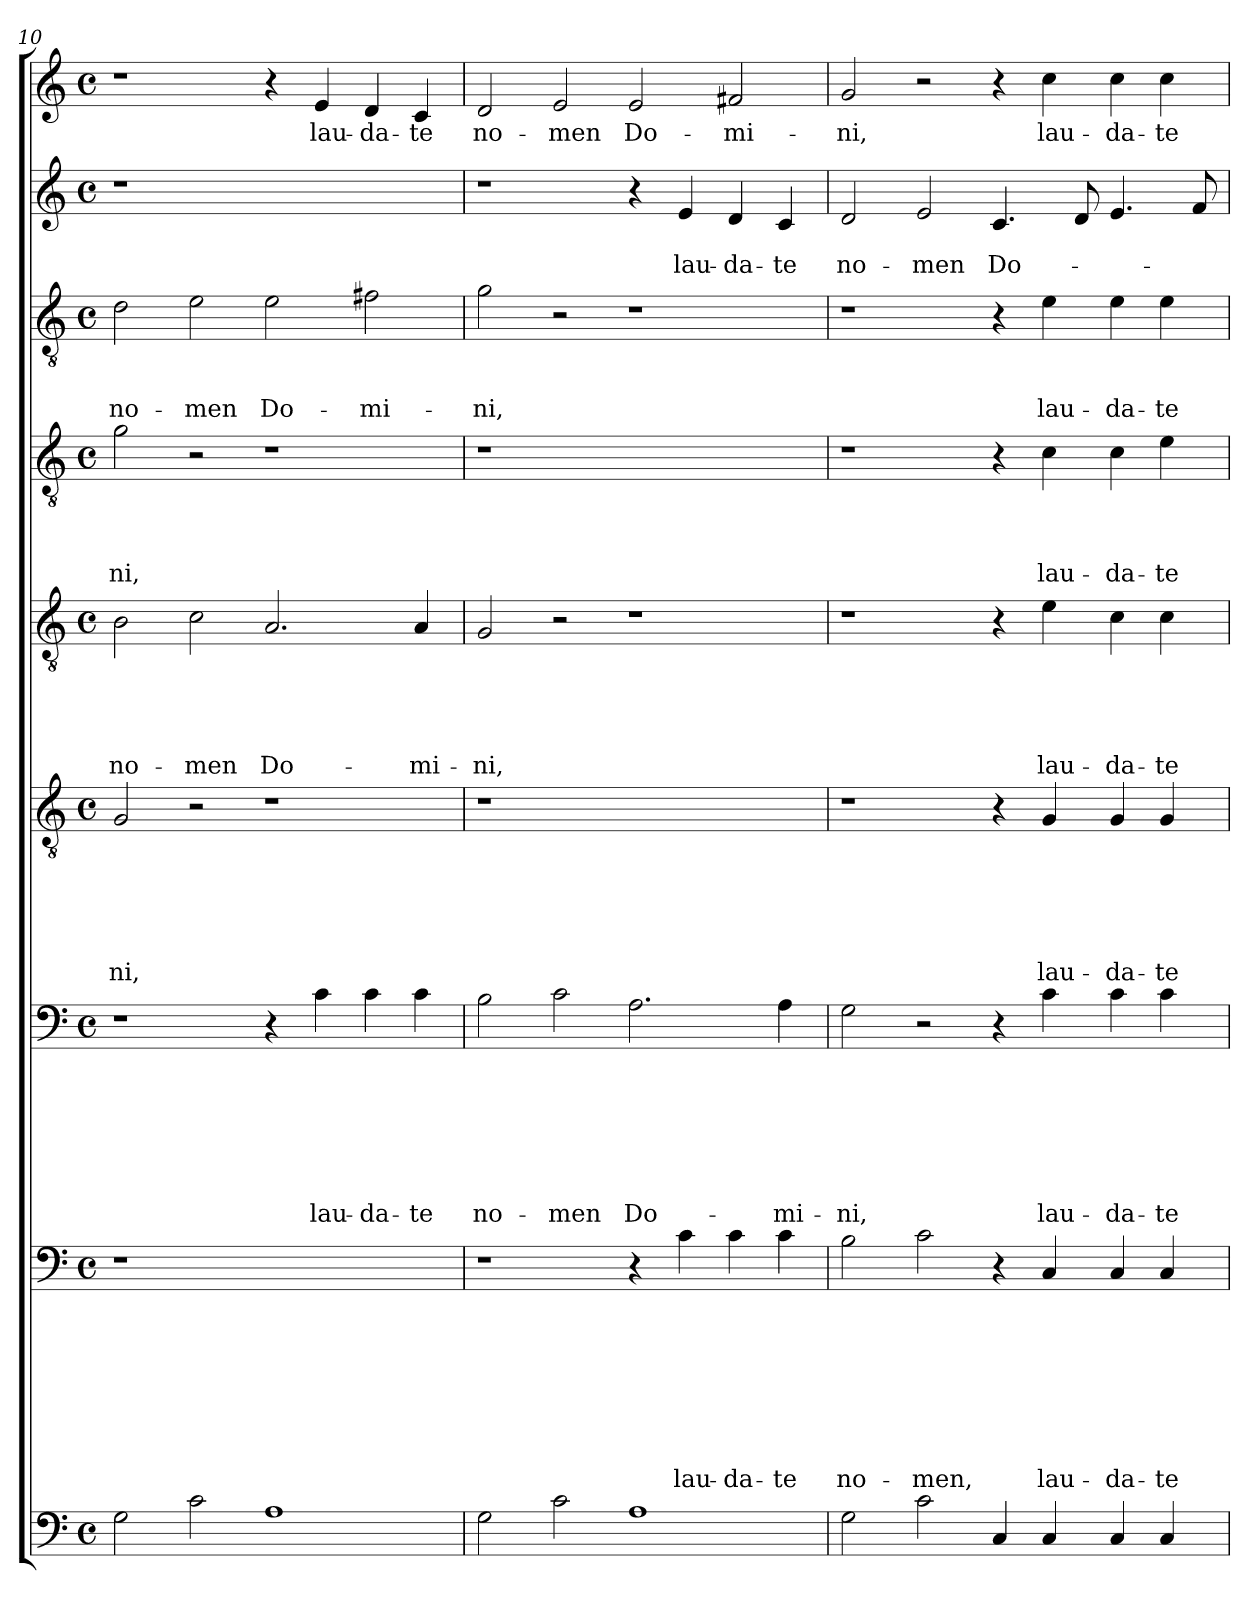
**kern	**kern	**text	**text	**text	**text	**text	**text	**text	**text	**kern	**text	**text	**text	**text	**text	**text	**text	**kern	**text	**text	**text	**text	**text	**text	**kern	**text	**text	**text	**text	**text	**kern	**text	**text	**text	**text	**kern	**text	**text	**text	**kern	**text	**text	**kern	**text
*part9	*part8	*part8	*part8	*part8	*part8	*part8	*part8	*part8	*part8	*part7	*part7	*part7	*part7	*part7	*part7	*part7	*part7	*part6	*part6	*part6	*part6	*part6	*part6	*part6	*part5	*part5	*part5	*part5	*part5	*part5	*part4	*part4	*part4	*part4	*part4	*part3	*part3	*part3	*part3	*part2	*part2	*part2	*part1	*part1
*staff9	*staff8	*staff8	*staff8	*staff8	*staff8	*staff8	*staff8	*staff8	*staff8	*staff7	*staff7	*staff7	*staff7	*staff7	*staff7	*staff7	*staff7	*staff6	*staff6	*staff6	*staff6	*staff6	*staff6	*staff6	*staff5	*staff5	*staff5	*staff5	*staff5	*staff5	*staff4	*staff4	*staff4	*staff4	*staff4	*staff3	*staff3	*staff3	*staff3	*staff2	*staff2	*staff2	*staff1	*staff1
*clefF4	*clefF4	*	*	*	*	*	*	*	*	*clefF4	*	*	*	*	*	*	*	*clefGv2	*	*	*	*	*	*	*clefGv2	*	*	*	*	*	*clefGv2	*	*	*	*	*clefGv2	*	*	*	*clefG2	*	*	*clefG2	*
*k[]	*k[]	*	*	*	*	*	*	*	*	*k[]	*	*	*	*	*	*	*	*k[]	*	*	*	*	*	*	*k[]	*	*	*	*	*	*k[]	*	*	*	*	*k[]	*	*	*	*k[]	*	*	*k[]	*
*C:	*C:	*	*	*	*	*	*	*	*	*C:	*	*	*	*	*	*	*	*C:	*	*	*	*	*	*	*C:	*	*	*	*	*	*C:	*	*	*	*	*C:	*	*	*	*C:	*	*	*C:	*
*M4/4	*M4/4	*	*	*	*	*	*	*	*	*M4/4	*	*	*	*	*	*	*	*M4/4	*	*	*	*	*	*	*M4/4	*	*	*	*	*	*M4/4	*	*	*	*	*M4/4	*	*	*	*M4/4	*	*	*M4/4	*
*met(c)	*met(c)	*	*	*	*	*	*	*	*	*met(c)	*	*	*	*	*	*	*	*met(c)	*	*	*	*	*	*	*met(c)	*	*	*	*	*	*met(c)	*	*	*	*	*met(c)	*	*	*	*met(c)	*	*	*met(c)	*
=10	=10	=10	=10	=10	=10	=10	=10	=10	=10	=10	=10	=10	=10	=10	=10	=10	=10	=10	=10	=10	=10	=10	=10	=10	=10	=10	=10	=10	=10	=10	=10	=10	=10	=10	=10	=10	=10	=10	=10	=10	=10	=10	=10	=10
2G\	1r	.	.	.	.	.	.	.	.	1r	.	.	.	.	.	.	.	2G/	.	.	.	.	.	-ni,	2B\	.	.	.	.	no-	2g\	.	.	.	-ni,	2d\	.	.	no-	1r	.	.	1r	.
2c\	.	.	.	.	.	.	.	.	.	.	.	.	.	.	.	.	.	2r	.	.	.	.	.	.	2c\	.	.	.	.	-men	2r	.	.	.	.	2e\	.	.	-men	.	.	.	.	.
1A	1ryy	.	.	.	.	.	.	.	.	4r	.	.	.	.	.	.	.	1r	.	.	.	.	.	.	2.A/	.	.	.	.	Do-	1r	.	.	.	.	2e\	.	.	Do-	1ryy	.	.	4r	.
.	.	.	.	.	.	.	.	.	.	4c\	.	.	.	.	.	.	lau-	.	.	.	.	.	.	.	.	.	.	.	.	.	.	.	.	.	.	.	.	.	.	.	.	.	4e/	lau-
.	.	.	.	.	.	.	.	.	.	4c\	.	.	.	.	.	.	-da-	.	.	.	.	.	.	.	.	.	.	.	.	.	.	.	.	.	.	2f#X\	.	.	-mi-	.	.	.	4d/	-da-
.	.	.	.	.	.	.	.	.	.	4c\	.	.	.	.	.	.	-te	.	.	.	.	.	.	.	4A/	.	.	.	.	-mi-	.	.	.	.	.	.	.	.	.	.	.	.	4c/	-te
=11	=11	=11	=11	=11	=11	=11	=11	=11	=11	=11	=11	=11	=11	=11	=11	=11	=11	=11	=11	=11	=11	=11	=11	=11	=11	=11	=11	=11	=11	=11	=11	=11	=11	=11	=11	=11	=11	=11	=11	=11	=11	=11	=11	=11
2G\	1r	.	.	.	.	.	.	.	.	2B\	.	.	.	.	.	.	no-	1r	.	.	.	.	.	.	2G/	.	.	.	.	-ni,	1r	.	.	.	.	2g\	.	.	-ni,	1r	.	.	2d/	no-
2c\	.	.	.	.	.	.	.	.	.	2c\	.	.	.	.	.	.	-men	.	.	.	.	.	.	.	2r	.	.	.	.	.	.	.	.	.	.	2r	.	.	.	.	.	.	2e/	-men
1A	4r	.	.	.	.	.	.	.	.	2.A\	.	.	.	.	.	.	Do-	1ryy	.	.	.	.	.	.	1r	.	.	.	.	.	1ryy	.	.	.	.	1r	.	.	.	4r	.	.	2e/	Do-
.	4c\	.	.	.	.	.	.	.	lau-	.	.	.	.	.	.	.	.	.	.	.	.	.	.	.	.	.	.	.	.	.	.	.	.	.	.	.	.	.	.	4e/	.	lau-	.	.
.	4c\	.	.	.	.	.	.	.	-da-	.	.	.	.	.	.	.	.	.	.	.	.	.	.	.	.	.	.	.	.	.	.	.	.	.	.	.	.	.	.	4d/	.	-da-	2f#X/	-mi-
.	4c\	.	.	.	.	.	.	.	-te	4A\	.	.	.	.	.	.	-mi-	.	.	.	.	.	.	.	.	.	.	.	.	.	.	.	.	.	.	.	.	.	.	4c/	.	-te	.	.
=12	=12	=12	=12	=12	=12	=12	=12	=12	=12	=12	=12	=12	=12	=12	=12	=12	=12	=12	=12	=12	=12	=12	=12	=12	=12	=12	=12	=12	=12	=12	=12	=12	=12	=12	=12	=12	=12	=12	=12	=12	=12	=12	=12	=12
2G\	2B\	.	.	.	.	.	.	.	no-	2G\	.	.	.	.	.	.	-ni,	1r	.	.	.	.	.	.	1r	.	.	.	.	.	1r	.	.	.	.	1r	.	.	.	2d/	.	no-	2g/	-ni,
2c\	2c\	.	.	.	.	.	.	.	-men,	2r	.	.	.	.	.	.	.	.	.	.	.	.	.	.	.	.	.	.	.	.	.	.	.	.	.	.	.	.	.	2e/	.	-men	2r	.
4C/	4r	.	.	.	.	.	.	.	.	4r	.	.	.	.	.	.	.	4r	.	.	.	.	.	.	4r	.	.	.	.	.	4r	.	.	.	.	4r	.	.	.	4.c/	.	Do-	4r	.
4C/	4C/	.	.	.	.	.	.	.	lau-	4c\	.	.	.	.	.	.	lau-	4G/	.	.	.	.	.	lau-	4e\	.	.	.	.	lau-	4c\	.	.	.	lau-	4e\	.	.	lau-	.	.	.	4cc\	lau-
.	.	.	.	.	.	.	.	.	.	.	.	.	.	.	.	.	.	.	.	.	.	.	.	.	.	.	.	.	.	.	.	.	.	.	.	.	.	.	.	8d/	.	.	.	.
4C/	4C/	.	.	.	.	.	.	.	-da-	4c\	.	.	.	.	.	.	-da-	4G/	.	.	.	.	.	-da-	4c\	.	.	.	.	-da-	4c\	.	.	.	-da-	4e\	.	.	-da-	4.e/	.	.	4cc\	-da-
4C/	4C/	.	.	.	.	.	.	.	-te	4c\	.	.	.	.	.	.	-te	4G/	.	.	.	.	.	-te	4c\	.	.	.	.	-te	4e\	.	.	.	-te	4e\	.	.	-te	.	.	.	4cc\	-te
.	.	.	.	.	.	.	.	.	.	.	.	.	.	.	.	.	.	.	.	.	.	.	.	.	.	.	.	.	.	.	.	.	.	.	.	.	.	.	.	8f/	.	.	.	.
=	=	=	=	=	=	=	=	=	=	=	=	=	=	=	=	=	=	=	=	=	=	=	=	=	=	=	=	=	=	=	=	=	=	=	=	=	=	=	=	=	=	=	=	=
*-	*-	*-	*-	*-	*-	*-	*-	*-	*-	*-	*-	*-	*-	*-	*-	*-	*-	*-	*-	*-	*-	*-	*-	*-	*-	*-	*-	*-	*-	*-	*-	*-	*-	*-	*-	*-	*-	*-	*-	*-	*-	*-	*-	*-
